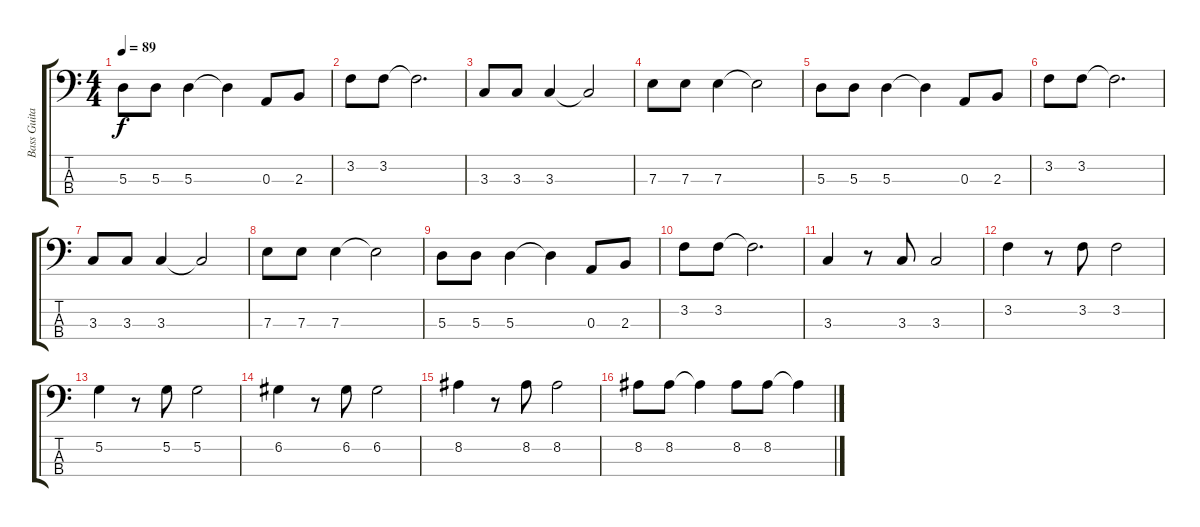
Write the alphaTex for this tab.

\track ("Bass Guitar" "Bass Guita") {instrument electricbassfinger}
\staff {score tabs}
\tuning (G2 D2 A1 E1) {hide}
\ts (4 4)
\tempo 89
\clef f4
\ks c
5.3.8{dy f} 5.3.8 5.3.4 5.3{t}.4 0.3.8 2.3.8 |
3.2.8 3.2.8 3.2{t}.2{d} |
3.3.8 3.3.8 3.3.4 3.3{t}.2 |
7.3.8 7.3.8 7.3.4 7.3{t}.2 |
5.3.8 5.3.8 5.3.4 5.3{t}.4 0.3.8 2.3.8 |
3.2.8 3.2.8 3.2{t}.2{d} |
3.3.8 3.3.8 3.3.4 3.3{t}.2 |
7.3.8 7.3.8 7.3.4 7.3{t}.2 |
5.3.8 5.3.8 5.3.4 5.3{t}.4 0.3.8 2.3.8 |
3.2.8 3.2.8 3.2{t}.2{d} |
3.3.4 r.8 3.3.8 3.3.2 |
3.2.4 r.8 3.2.8 3.2.2 |
5.2.4 r.8 5.2.8 5.2.2 |
6.2.4 r.8 6.2.8 6.2.2 |
8.2.4 r.8 8.2.8 8.2.2 |
8.2.8 8.2.8 8.2{t}.4 8.2.8 8.2.8 8.2{t}.4
